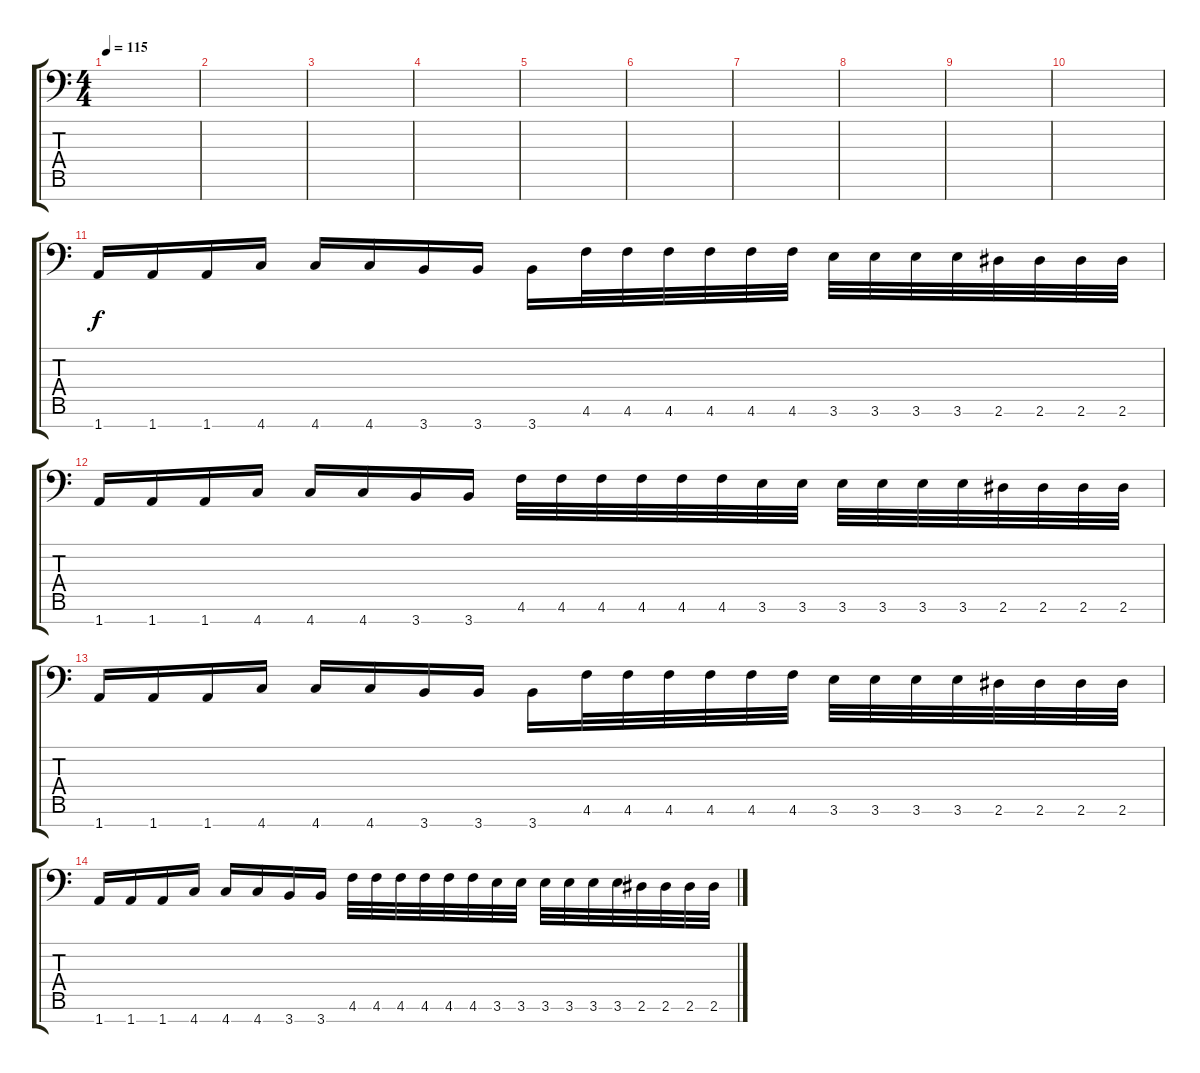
\track "" {instrument overdrivenguitar}
\staff {score tabs}
\tuning (Db4 Ab3 E3 B2 Gb2 Db2 Ab1) {hide}
\ts (4 4)
\tempo 115
\clef f4
\ks c
|
|
|
|
|
|
|
|
|
|
1.7.16 1.7.16 1.7.16 4.7.16 4.7.16 4.7.16 3.7.16 3.7.16 3.7.16 4.6.32 4.6.32 4.6.32 4.6.32 4.6.32 4.6.32 3.6.32 3.6.32 3.6.32 3.6.32 2.6.32 2.6.32 2.6.32 2.6.32 |
1.7.16 1.7.16 1.7.16 4.7.16 4.7.16 4.7.16 3.7.16 3.7.16 4.6.32 4.6.32 4.6.32 4.6.32 4.6.32 4.6.32 3.6.32 3.6.32 3.6.32 3.6.32 3.6.32 3.6.32 2.6.32 2.6.32 2.6.32 2.6.32 |
1.7.16 1.7.16 1.7.16 4.7.16 4.7.16 4.7.16 3.7.16 3.7.16 3.7.16 4.6.32 4.6.32 4.6.32 4.6.32 4.6.32 4.6.32 3.6.32 3.6.32 3.6.32 3.6.32 2.6.32 2.6.32 2.6.32 2.6.32 |
1.7.16 1.7.16 1.7.16 4.7.16 4.7.16 4.7.16 3.7.16 3.7.16 4.6.32 4.6.32 4.6.32 4.6.32 4.6.32 4.6.32 3.6.32 3.6.32 3.6.32 3.6.32 3.6.32 3.6.32 2.6.32 2.6.32 2.6.32 2.6.32
